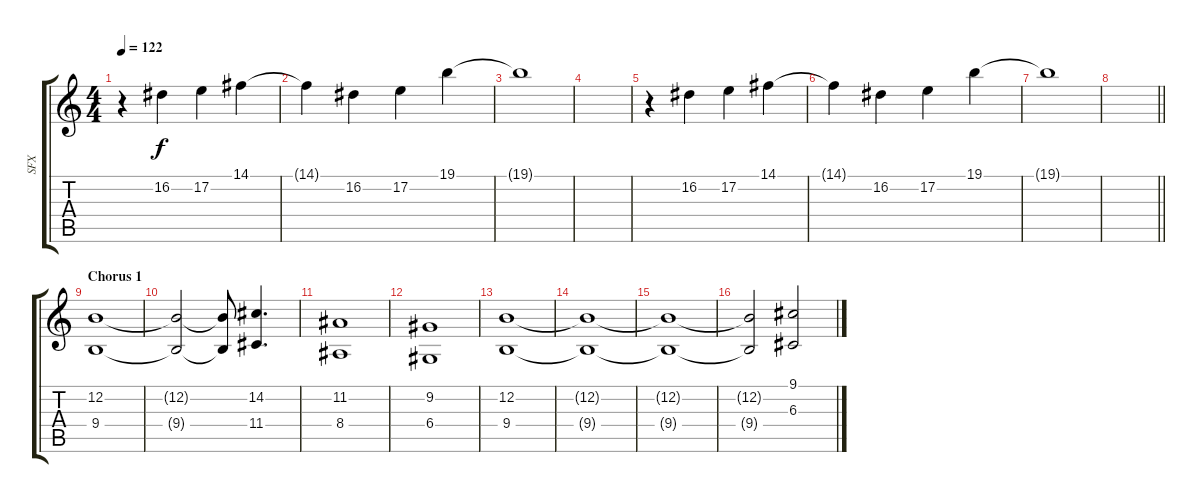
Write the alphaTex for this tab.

\track ("SFX" "SFX") {instrument vibraphone}
\staff {score tabs}
\tuning (E4 B3 G3 D3 A2 E2) {hide}
\ts (4 4)
\tempo 122
\clef g2
\ks c
r.4{dy f} 16.2.4 17.2.4 14.1.4 |
14.1{t}.4 16.2.4 17.2.4 19.1.4 |
19.1{t}.1 |
|
r.4 16.2.4 17.2.4 14.1.4 |
14.1{t}.4 16.2.4 17.2.4 19.1.4 |
19.1{t}.1 |
\barLineRight lightlight
|
\section ("" "Chorus 1")
(12.2 9.4).1{instrument stringensemble1} |
(12.2{t} 9.4{t}).2 (12.2{t} 9.4{t}).8 (14.2 11.4).4{d} |
(11.2 8.4).1 |
(9.2 6.4).1 |
(12.2 9.4).1 |
(12.2{t} 9.4{t}).1 |
(12.2{t} 9.4{t}).1 |
(12.2{t} 9.4{t}).2 (9.1 6.3).2
